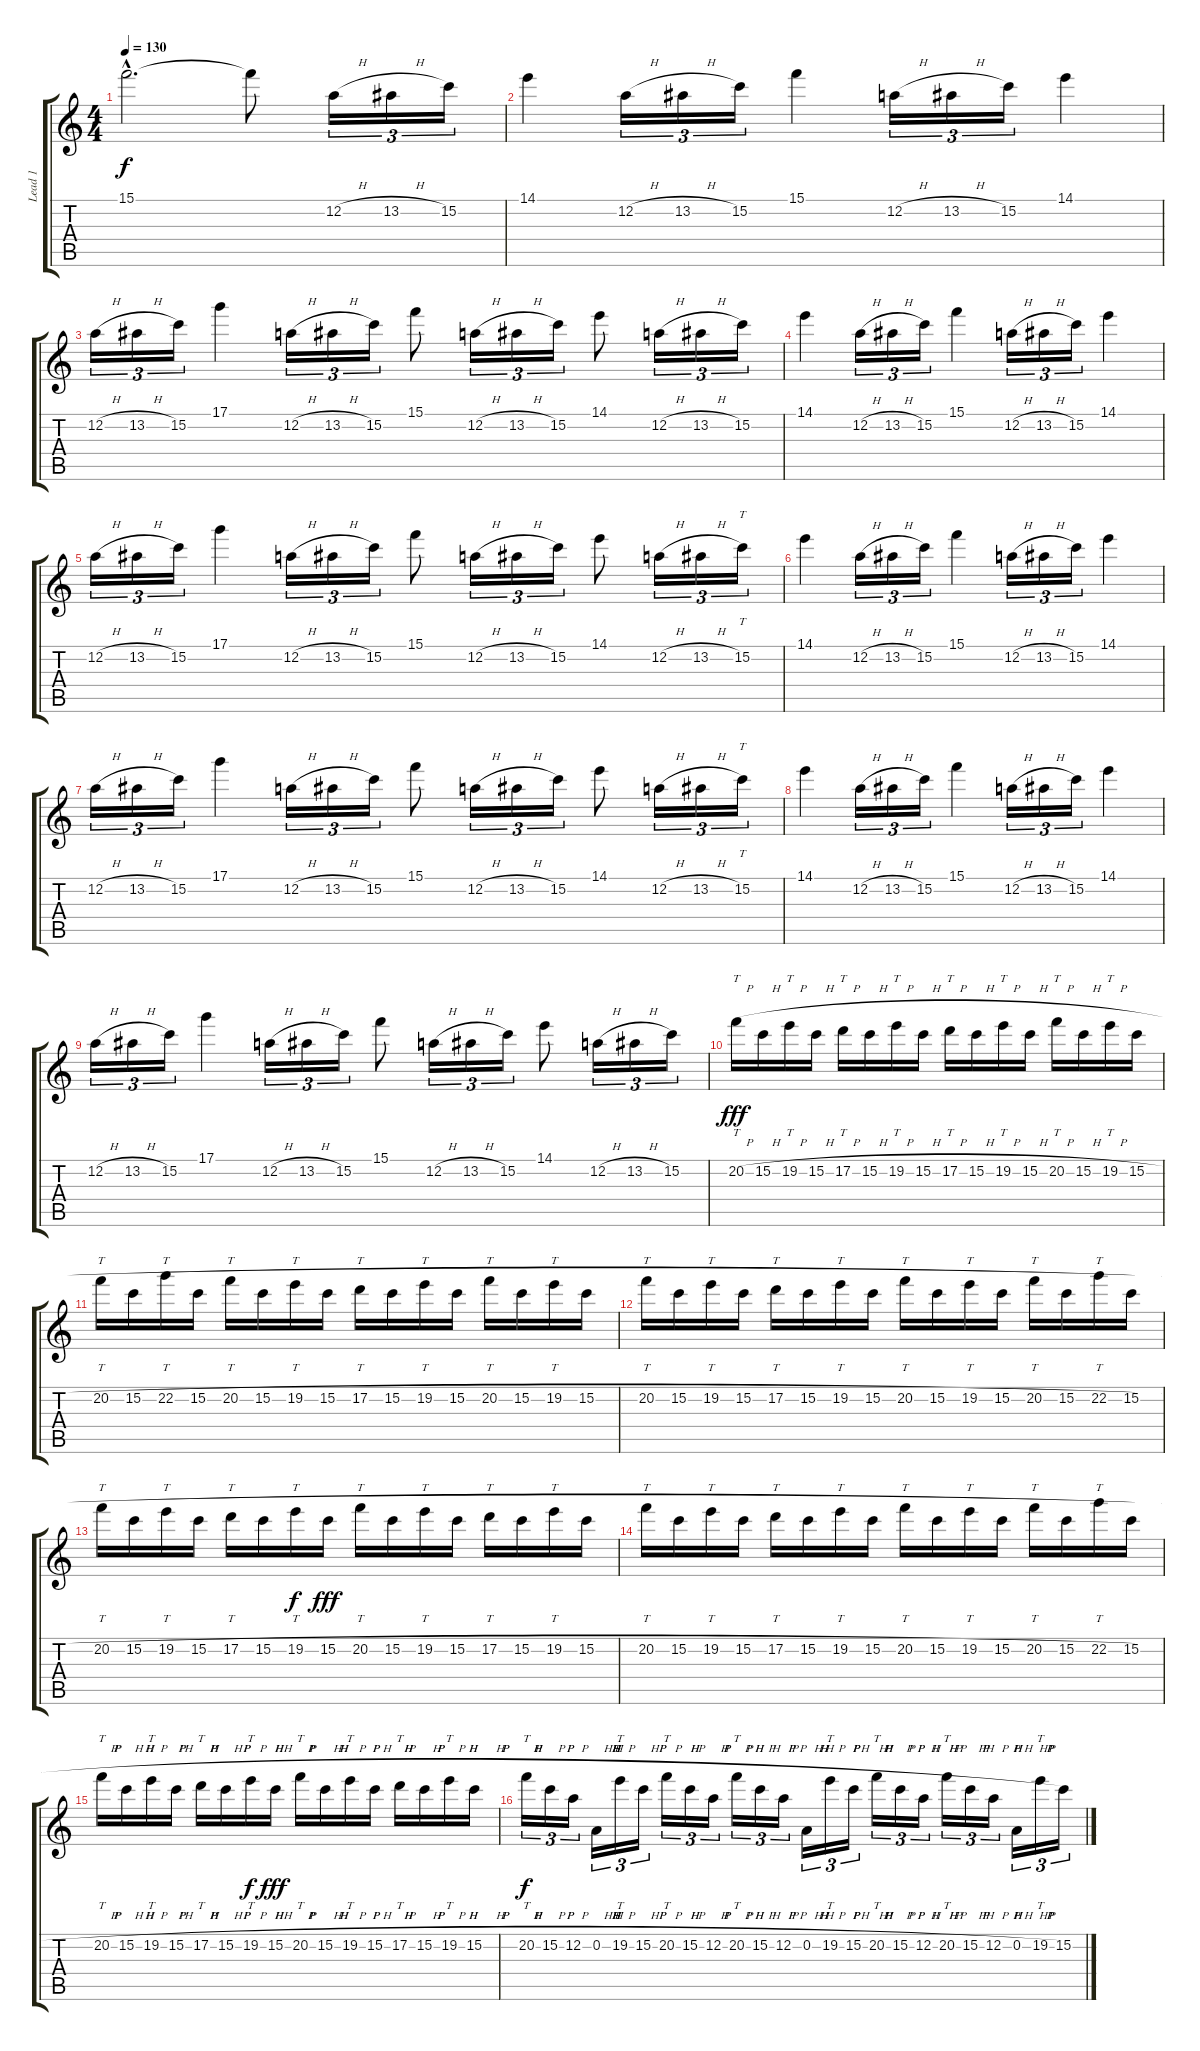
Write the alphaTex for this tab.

\track ("Lead 1" "Lead 1") {instrument distortionguitar}
\staff {score tabs}
\tuning (D4 A3 F3 C3 G2 D2) {hide}
\ts (4 4)
\tempo 130
\clef g2
\ks c
15.1{hac}.2{d dy f} 15.1{t}.8 12.2{h}.16{tu (3 2)} 13.2{h}.16{tu (3 2)} 15.2.16{tu (3 2)} |
14.1.4 12.2{h}.16{tu (3 2)} 13.2{h}.16{tu (3 2)} 15.2.16{tu (3 2)} 15.1.4 12.2{h}.16{tu (3 2)} 13.2{h}.16{tu (3 2)} 15.2.16{tu (3 2)} 14.1.4 |
12.2{h}.16{tu (3 2)} 13.2{h}.16{tu (3 2)} 15.2.16{tu (3 2)} 17.1.4 12.2{h}.16{tu (3 2)} 13.2{h}.16{tu (3 2)} 15.2.16{tu (3 2)} 15.1.8 12.2{h}.16{tu (3 2)} 13.2{h}.16{tu (3 2)} 15.2.16{tu (3 2)} 14.1.8 12.2{h}.16{tu (3 2)} 13.2{h}.16{tu (3 2)} 15.2.16{tu (3 2)} |
14.1.4 12.2{h}.16{tu (3 2)} 13.2{h}.16{tu (3 2)} 15.2.16{tu (3 2)} 15.1.4 12.2{h}.16{tu (3 2)} 13.2{h}.16{tu (3 2)} 15.2.16{tu (3 2)} 14.1.4 |
12.2{h}.16{tu (3 2)} 13.2{h}.16{tu (3 2)} 15.2.16{tu (3 2)} 17.1.4 12.2{h}.16{tu (3 2)} 13.2{h}.16{tu (3 2)} 15.2.16{tu (3 2)} 15.1.8 12.2{h}.16{tu (3 2)} 13.2{h}.16{tu (3 2)} 15.2.16{tu (3 2)} 14.1.8 12.2{h}.16{tu (3 2)} 13.2{h}.16{tu (3 2)} 15.2.16{tt tu (3 2)} |
14.1.4 12.2{h}.16{tu (3 2)} 13.2{h}.16{tu (3 2)} 15.2.16{tu (3 2)} 15.1.4 12.2{h}.16{tu (3 2)} 13.2{h}.16{tu (3 2)} 15.2.16{tu (3 2)} 14.1.4 |
12.2{h}.16{tu (3 2)} 13.2{h}.16{tu (3 2)} 15.2.16{tu (3 2)} 17.1.4 12.2{h}.16{tu (3 2)} 13.2{h}.16{tu (3 2)} 15.2.16{tu (3 2)} 15.1.8 12.2{h}.16{tu (3 2)} 13.2{h}.16{tu (3 2)} 15.2.16{tu (3 2)} 14.1.8 12.2{h}.16{tu (3 2)} 13.2{h}.16{tu (3 2)} 15.2.16{tt tu (3 2)} |
14.1.4 12.2{h}.16{tu (3 2)} 13.2{h}.16{tu (3 2)} 15.2.16{tu (3 2)} 15.1.4 12.2{h}.16{tu (3 2)} 13.2{h}.16{tu (3 2)} 15.2.16{tu (3 2)} 14.1.4 |
12.2{h}.16{tu (3 2)} 13.2{h}.16{tu (3 2)} 15.2.16{tu (3 2)} 17.1.4 12.2{h}.16{tu (3 2)} 13.2{h}.16{tu (3 2)} 15.2.16{tu (3 2)} 15.1.8 12.2{h}.16{tu (3 2)} 13.2{h}.16{tu (3 2)} 15.2.16{tu (3 2)} 14.1.8 12.2{h}.16{tu (3 2)} 13.2{h}.16{tu (3 2)} 15.2.16{tu (3 2)} |
20.2{h}.16{tt dy fff} 15.2{h}.16 19.2{h}.16{tt} 15.2{h}.16 17.2{h}.16{tt} 15.2{h}.16 19.2{h}.16{tt} 15.2{h}.16 17.2{h}.16{tt} 15.2{h}.16 19.2{h}.16{tt} 15.2{h}.16 20.2{h}.16{tt} 15.2{h}.16 19.2{h}.16{tt} 15.2{h}.16 |
20.2{h}.16{tt} 15.2{h}.16 22.2{h}.16{tt} 15.2{h}.16 20.2{h}.16{tt} 15.2{h}.16 19.2{h}.16{tt} 15.2{h}.16 17.2{h}.16{tt} 15.2{h}.16 19.2{h}.16{tt} 15.2{h}.16 20.2{h}.16{tt} 15.2{h}.16 19.2{h}.16{tt} 15.2{h}.16 |
20.2{h}.16{tt} 15.2{h}.16 19.2{h}.16{tt} 15.2{h}.16 17.2{h}.16{tt} 15.2{h}.16 19.2{h}.16{tt} 15.2{h}.16 20.2{h}.16{tt} 15.2{h}.16 19.2{h}.16{tt} 15.2{h}.16 20.2{h}.16{tt} 15.2{h}.16 22.2{h}.16{tt} 15.2{h}.16 |
20.2{h}.16{tt} 15.2{h}.16 19.2{h}.16{tt} 15.2{h}.16 17.2{h}.16{tt} 15.2{h}.16 19.2{h}.16{tt dy f} 15.2{h}.16{dy fff} 20.2{h}.16{tt} 15.2{h}.16 19.2{h}.16{tt} 15.2{h}.16 17.2{h}.16{tt} 15.2{h}.16 19.2{h}.16{tt} 15.2{h}.16 |
20.2{h}.16{tt} 15.2{h}.16 19.2{h}.16{tt} 15.2{h}.16 17.2{h}.16{tt} 15.2{h}.16 19.2{h}.16{tt} 15.2{h}.16 20.2{h}.16{tt} 15.2{h}.16 19.2{h}.16{tt} 15.2{h}.16 20.2{h}.16{tt} 15.2{h}.16 22.2{h}.16{tt} 15.2{h}.16 |
20.2{h}.16{tt} 15.2{h}.16 19.2{h}.16{tt} 15.2{h}.16 17.2{h}.16{tt} 15.2{h}.16 19.2{h}.16{tt dy f} 15.2{h}.16{dy fff} 20.2{h}.16{tt} 15.2{h}.16 19.2{h}.16{tt} 15.2{h}.16 17.2{h}.16{tt} 15.2{h}.16 19.2{h}.16{tt} 15.2{h}.16 |
20.2{h}.16{tt tu (3 2) dy f} 15.2{h}.16{tu (3 2)} 12.2{h}.16{tu (3 2)} 0.2{h}.16{tu (3 2)} 19.2{h}.16{tt tu (3 2)} 15.2{h}.16{tu (3 2)} 20.2{h}.16{tt tu (3 2)} 15.2{h}.16{tu (3 2)} 12.2{h}.16{tu (3 2)} 20.2{h}.16{tt tu (3 2)} 15.2{h}.16{tu (3 2)} 12.2{h}.16{tu (3 2)} 0.2{h}.16{tu (3 2)} 19.2{h}.16{tt tu (3 2)} 15.2{h}.16{tu (3 2)} 20.2{h}.16{tt tu (3 2)} 15.2{h}.16{tu (3 2)} 12.2{h}.16{tu (3 2)} 20.2{h}.16{tt tu (3 2)} 15.2{h}.16{tu (3 2)} 12.2{h}.16{tu (3 2)} 0.2{h}.16{tu (3 2)} 19.2{h}.16{tt tu (3 2)} 15.2{h}.16{tu (3 2)}
